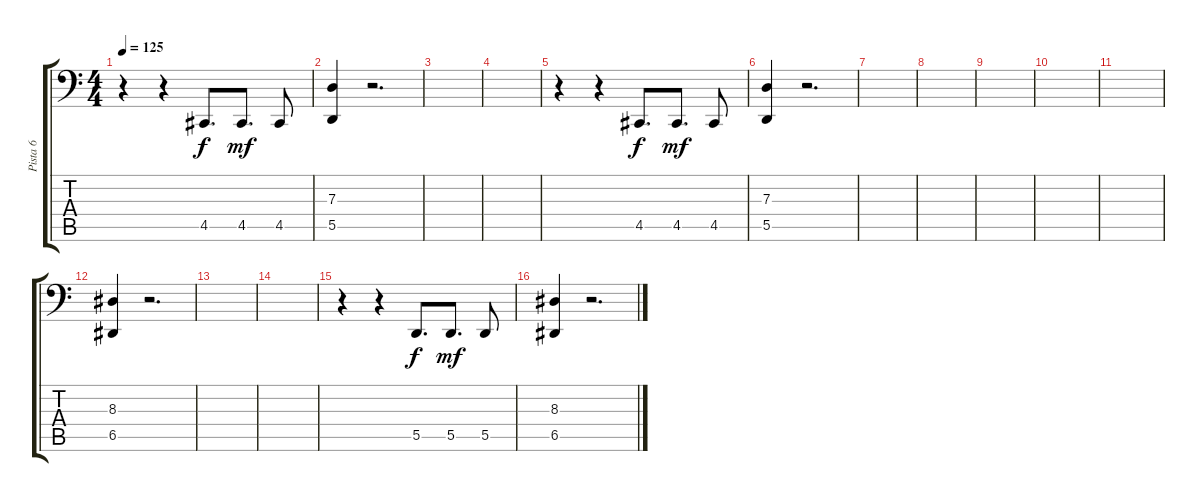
\track ("Pista 6" "Pista 6") {instrument electricgrandpiano}
\staff {score tabs}
\tuning (E3 B2 G2 D2 A1 E1) {hide}
\ts (4 4)
\tempo 125
\clef f4
\ks c
r.4{dy f} r.4 4.5.8{d} 4.5.8{d dy mf} 4.5.8 |
(7.3 5.5).4 r.2{d} |
|
|
r.4 r.4 4.5.8{d dy f} 4.5.8{d dy mf} 4.5.8 |
(7.3 5.5).4 r.2{d} |
|
|
|
|
|
(8.3 6.5).4 r.2{d} |
|
|
r.4 r.4 5.5.8{d dy f} 5.5.8{d dy mf} 5.5.8 |
(8.3 6.5).4 r.2{d}
